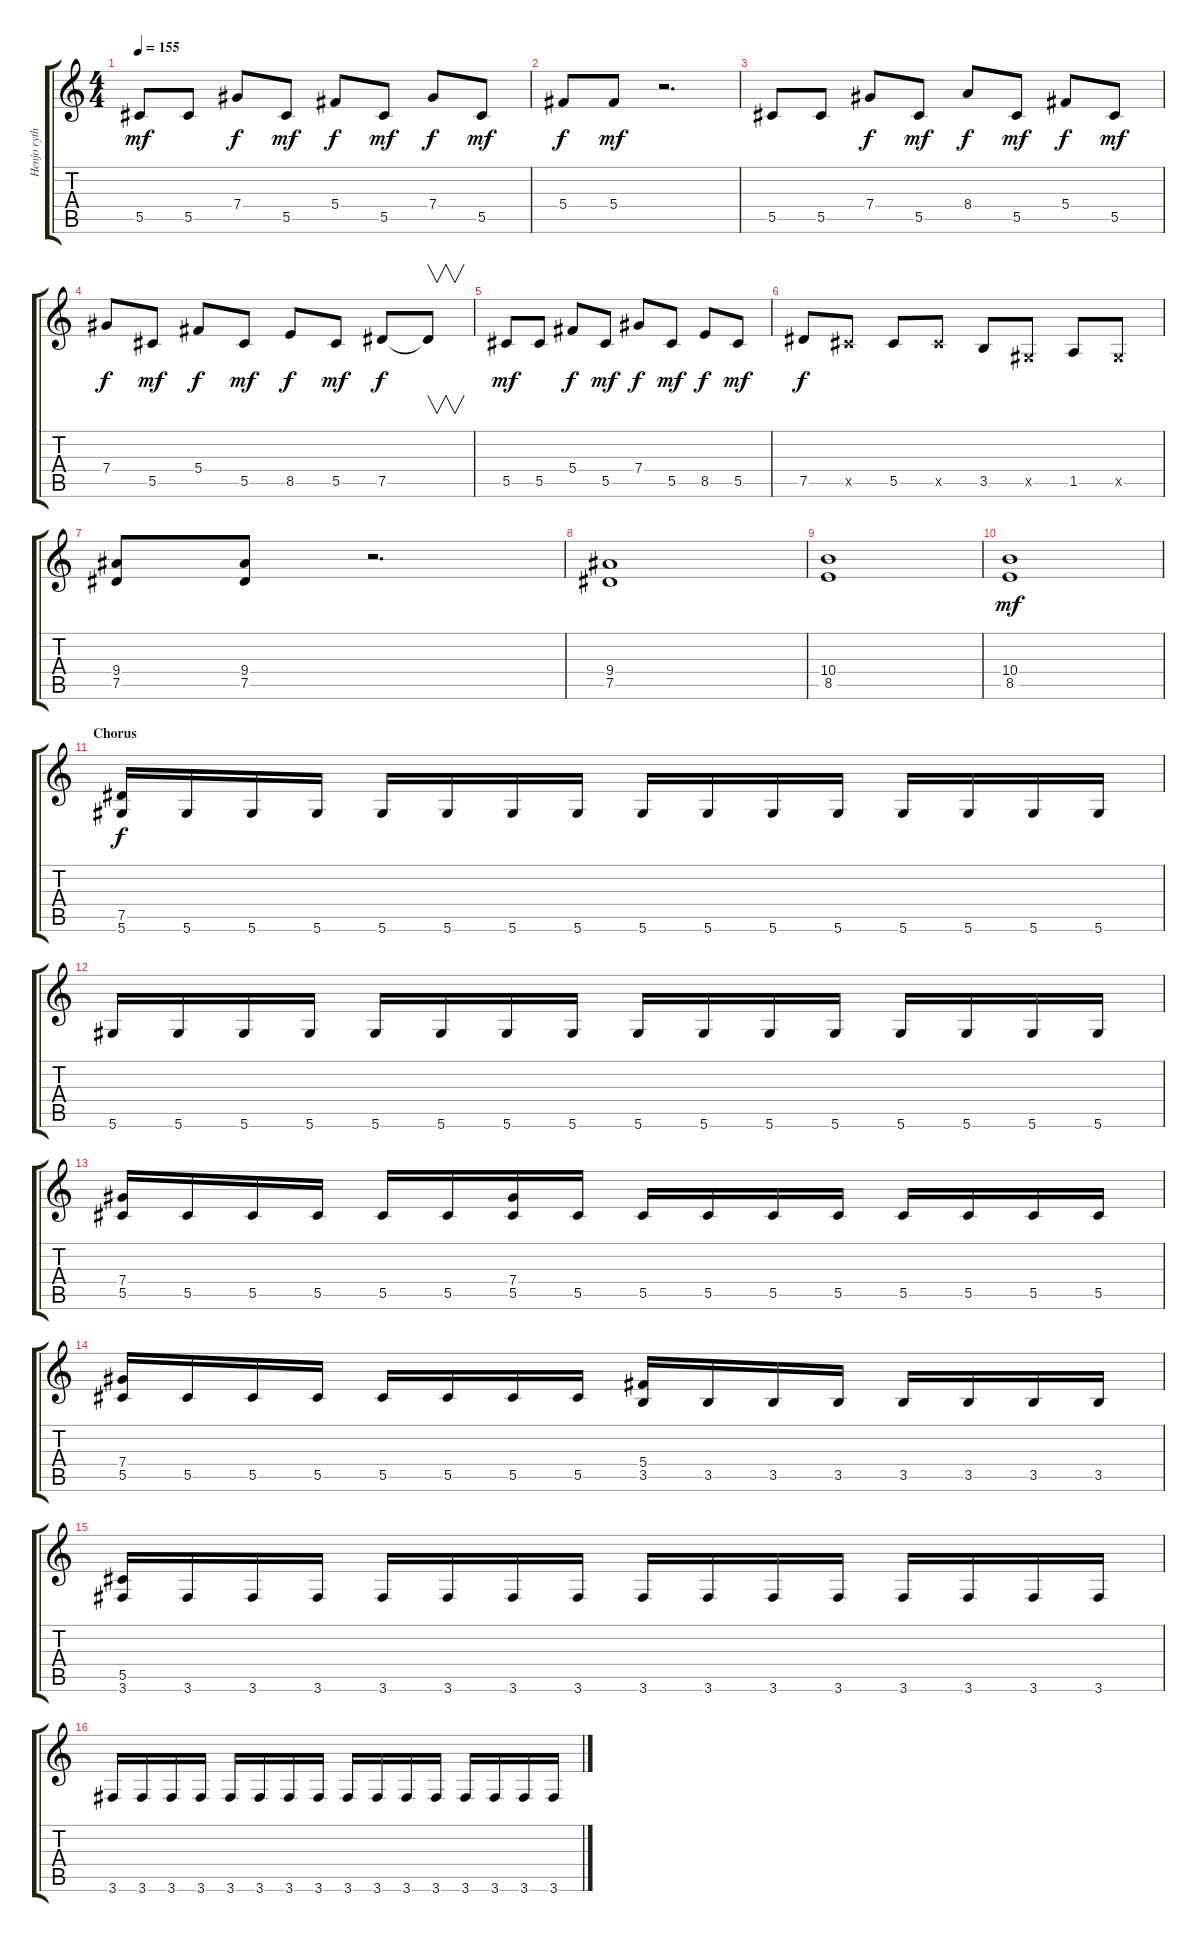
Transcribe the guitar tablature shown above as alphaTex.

\track ("Henjo rythm" "Henjo ryth") {instrument distortionguitar}
\staff {score tabs}
\tuning (Eb4 Bb3 Gb3 Db3 Ab2 Eb2) {hide}
\ts (4 4)
\tempo 155
\clef g2
\ks c
5.5.8{dy mf} 5.5.8 7.4.8{dy f} 5.5.8{dy mf} 5.4.8{dy f} 5.5.8{dy mf} 7.4.8{dy f} 5.5.8{dy mf} |
5.4.8{dy f} 5.4.8{dy mf} r.2{d} |
5.5.8 5.5.8 7.4.8{dy f} 5.5.8{dy mf} 8.4.8{dy f} 5.5.8{dy mf} 5.4.8{dy f} 5.5.8{dy mf} |
7.4.8{dy f} 5.5.8{dy mf} 5.4.8{dy f} 5.5.8{dy mf} 8.5.8{dy f} 5.5.8{dy mf} 7.5.8{dy f} 7.5{t}.8{v} |
5.5.8{dy mf} 5.5.8 5.4.8{dy f} 5.5.8{dy mf} 7.4.8{dy f} 5.5.8{dy mf} 8.5.8{dy f} 5.5.8{dy mf} |
7.5.8{dy f} 5.5{x}.8 5.5.8 5.5{x}.8 3.5.8 0.5{x}.8 1.5.8 0.5{x}.8 |
(9.4 7.5).8 (9.4 7.5).8 r.2{d} |
(9.4 7.5).1 |
(10.4 8.5).1 |
(10.4 8.5).1{dy mf} |
\section ("" "Chorus")
(7.5 5.6).16{dy f} 5.6.16 5.6.16 5.6.16 5.6.16 5.6.16 5.6.16 5.6.16 5.6.16 5.6.16 5.6.16 5.6.16 5.6.16 5.6.16 5.6.16 5.6.16 |
5.6.16 5.6.16 5.6.16 5.6.16 5.6.16 5.6.16 5.6.16 5.6.16 5.6.16 5.6.16 5.6.16 5.6.16 5.6.16 5.6.16 5.6.16 5.6.16 |
(7.4 5.5).16 5.5.16 5.5.16 5.5.16 5.5.16 5.5.16 (7.4 5.5).16 5.5.16 5.5.16 5.5.16 5.5.16 5.5.16 5.5.16 5.5.16 5.5.16 5.5.16 |
(7.4 5.5).16 5.5.16 5.5.16 5.5.16 5.5.16 5.5.16 5.5.16 5.5.16 (5.4 3.5).16 3.5.16 3.5.16 3.5.16 3.5.16 3.5.16 3.5.16 3.5.16 |
(5.5 3.6).16 3.6.16 3.6.16 3.6.16 3.6.16 3.6.16 3.6.16 3.6.16 3.6.16 3.6.16 3.6.16 3.6.16 3.6.16 3.6.16 3.6.16 3.6.16 |
3.6.16 3.6.16 3.6.16 3.6.16 3.6.16 3.6.16 3.6.16 3.6.16 3.6.16 3.6.16 3.6.16 3.6.16 3.6.16 3.6.16 3.6.16 3.6.16
